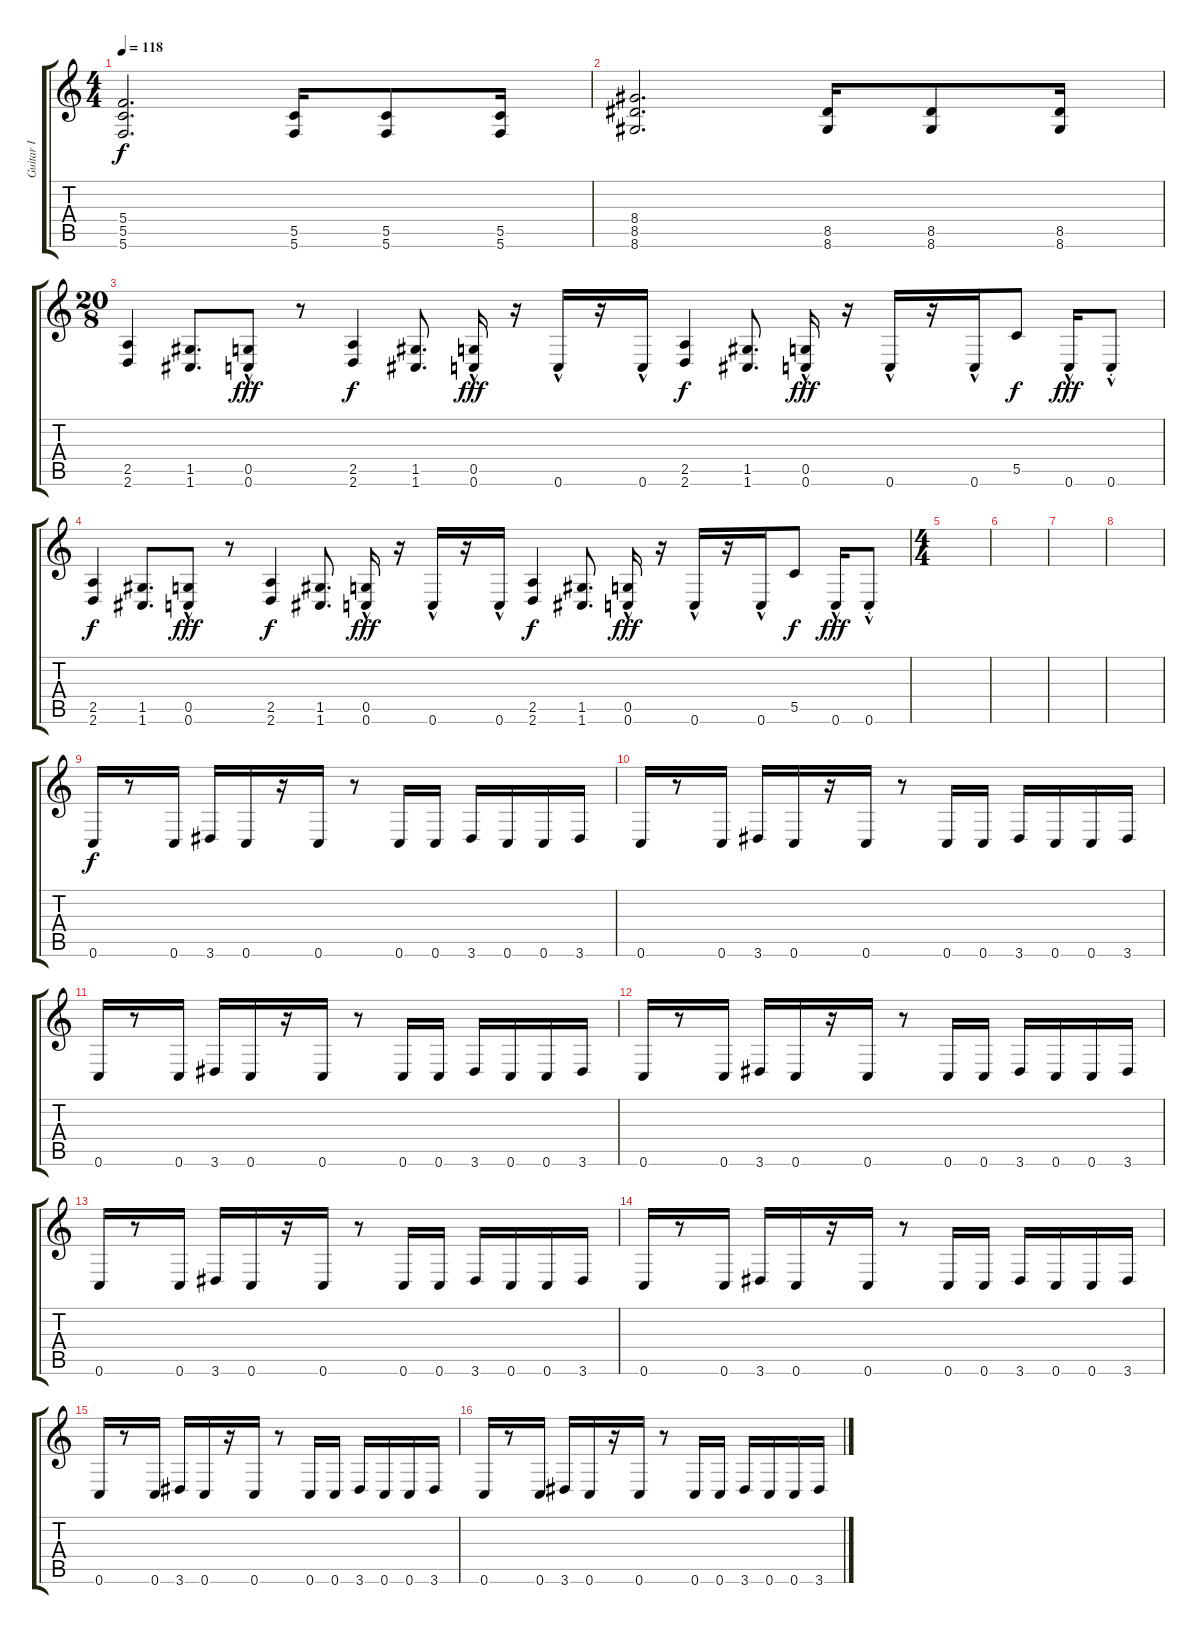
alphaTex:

\track ("Guitar I" "Guitar I") {instrument electricguitarjazz}
\staff {score tabs}
\tuning (D4 A3 F3 C3 G2 C2) {hide}
\ts (4 4)
\tempo 118
\clef g2
\ks c
(5.4 5.5 5.6).2{d dy f} (5.5 5.6).16 (5.5 5.6).8 (5.5 5.6).16 |
(8.4 8.5 8.6).2{d} (8.5 8.6).16 (8.5 8.6).8 (8.5 8.6).16 |
\ts (20 8)
(2.5 2.6).4{volume 14 balance 14 instrument distortionguitar} (1.5 1.6).8{d} (0.5 0.6{hac}).8{dy fff} r.8 (2.5 2.6).4{dy f} (1.5 1.6).8{d} (0.5 0.6{hac}).16{dy fff} r.16 0.6{hac}.16 r.16 0.6{hac}.16 (2.5 2.6).4{dy f} (1.5 1.6).8{d} (0.5 0.6{hac}).16{dy fff} r.16 0.6{hac}.16 r.16 0.6{hac}.16 5.5.8{dy f} 0.6{hac}.16{dy fff} 0.6{hac st}.8 |
(2.5 2.6).4{dy f volume 14 balance 14 instrument distortionguitar} (1.5 1.6).8{d} (0.5 0.6{hac}).8{dy fff} r.8 (2.5 2.6).4{dy f} (1.5 1.6).8{d} (0.5 0.6{hac}).16{dy fff} r.16 0.6{hac}.16 r.16 0.6{hac}.16 (2.5 2.6).4{dy f} (1.5 1.6).8{d} (0.5 0.6{hac}).16{dy fff} r.16 0.6{hac}.16 r.16 0.6{hac}.16 5.5.8{dy f} 0.6{hac}.16{dy fff} 0.6{hac st}.8 |
\ts (4 4)
|
|
|
|
0.6.16{dy f volume 13 balance 8} r.8 0.6.16 3.6.16 0.6.16 r.16 0.6.16 r.8 0.6.16 0.6.16 3.6.16 0.6.16 0.6.16 3.6.16 |
0.6.16 r.8 0.6.16 3.6.16 0.6.16 r.16 0.6.16 r.8 0.6.16 0.6.16 3.6.16 0.6.16 0.6.16 3.6.16 |
0.6.16 r.8 0.6.16 3.6.16 0.6.16 r.16 0.6.16 r.8 0.6.16 0.6.16 3.6.16 0.6.16 0.6.16 3.6.16 |
0.6.16 r.8 0.6.16 3.6.16 0.6.16 r.16 0.6.16 r.8 0.6.16 0.6.16 3.6.16 0.6.16 0.6.16 3.6.16 |
0.6.16 r.8 0.6.16 3.6.16 0.6.16 r.16 0.6.16 r.8 0.6.16 0.6.16 3.6.16 0.6.16 0.6.16 3.6.16 |
0.6.16 r.8 0.6.16 3.6.16 0.6.16 r.16 0.6.16 r.8 0.6.16 0.6.16 3.6.16 0.6.16 0.6.16 3.6.16 |
0.6.16 r.8 0.6.16 3.6.16 0.6.16 r.16 0.6.16 r.8 0.6.16 0.6.16 3.6.16 0.6.16 0.6.16 3.6.16 |
0.6.16 r.8 0.6.16 3.6.16 0.6.16 r.16 0.6.16 r.8 0.6.16 0.6.16 3.6.16 0.6.16 0.6.16 3.6.16
